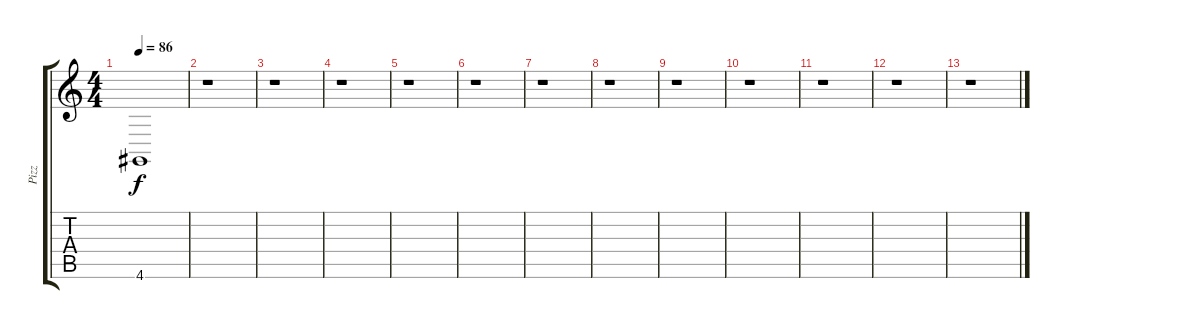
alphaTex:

\track ("Pizz" "Pizz") {instrument pizzicatostrings}
\staff {score tabs}
\tuning (E4 B3 G3 D3 A2 E2) {hide}
\ts (4 4)
\tempo 86
\clef g2
\ks c
4.6.1{dy f} |
r.1 |
r.1 |
r.1 |
r.1 |
r.1 |
r.1 |
r.1 |
r.1 |
r.1 |
r.1 |
r.1 |
r.1
